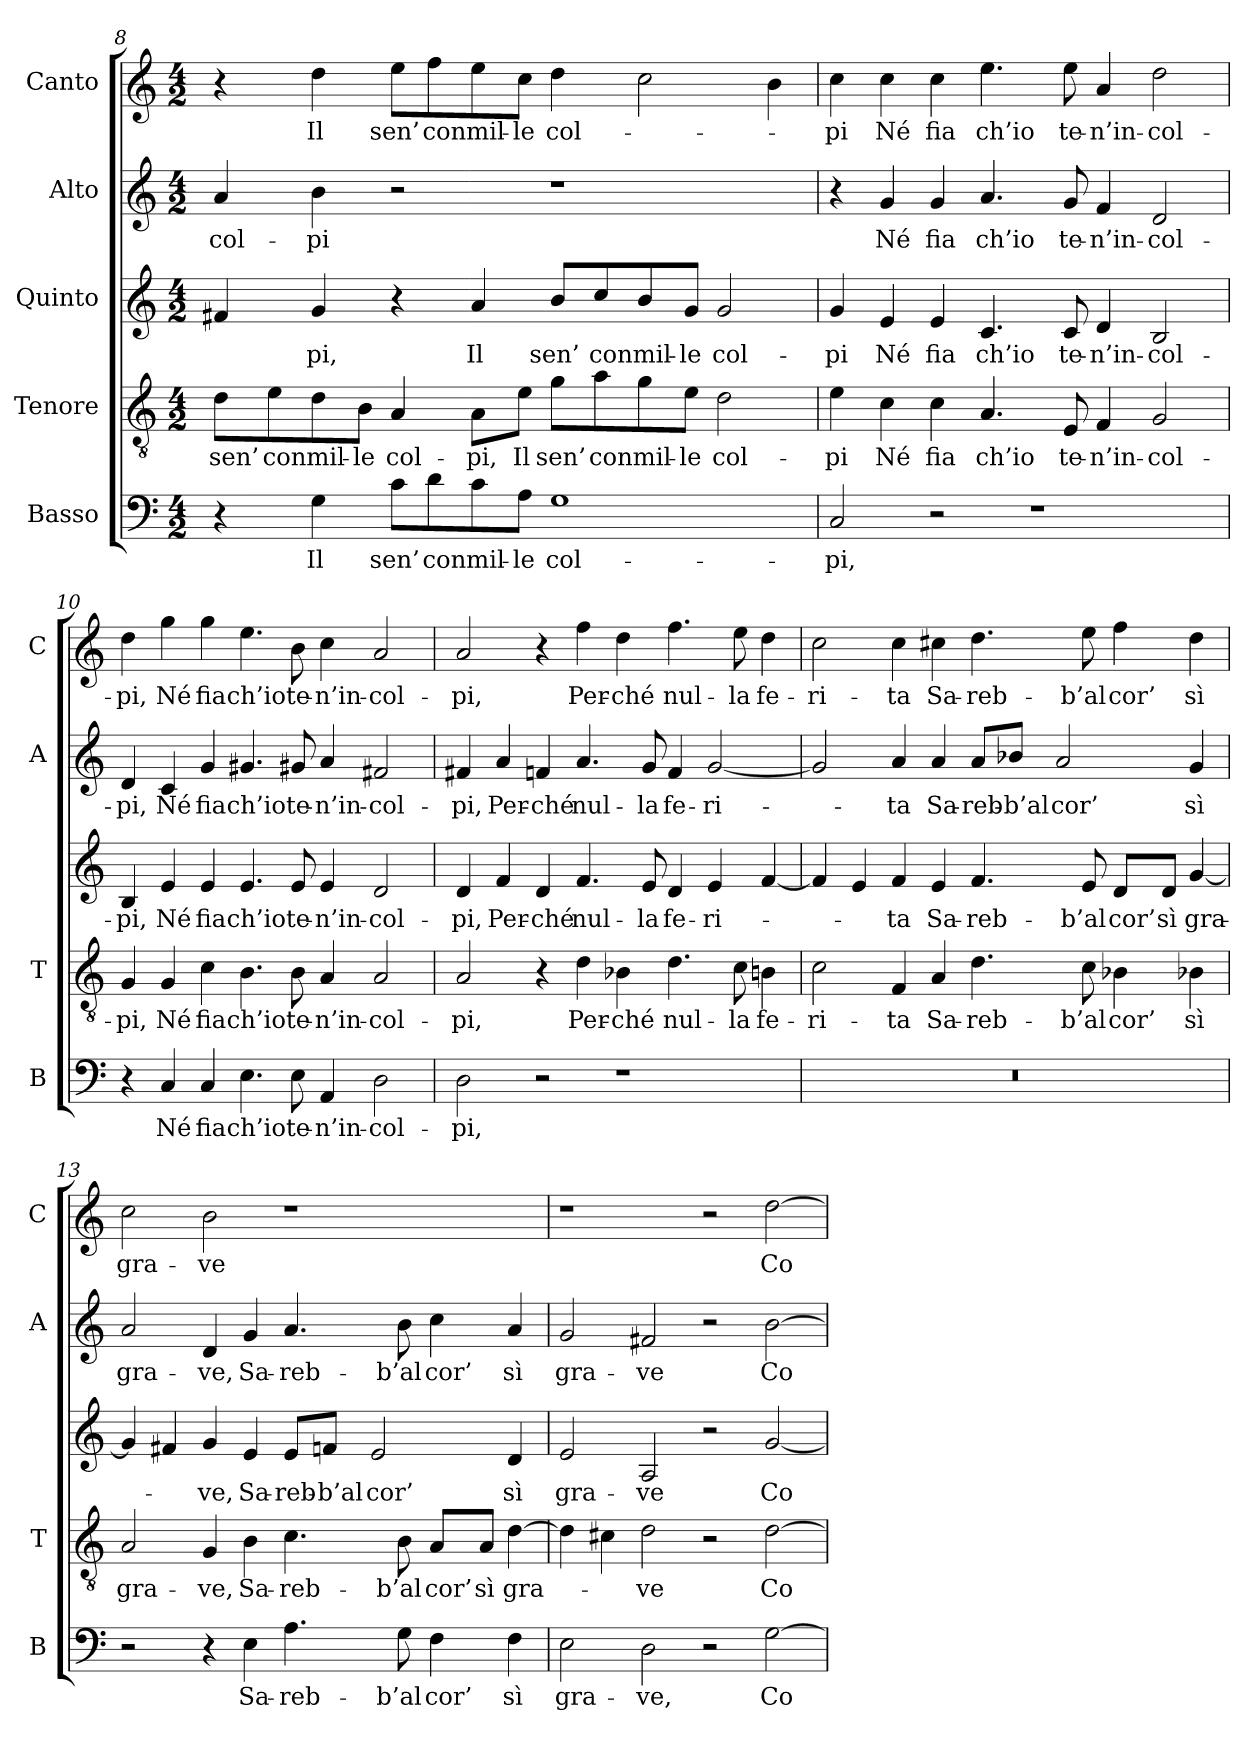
**kern	**text	**kern	**text	**kern	**text	**kern	**text	**kern	**text
*part5	*part5	*part4	*part4	*part3	*part3	*part2	*part2	*part1	*part1
*staff5	*staff5	*staff4	*staff4	*staff3	*staff3	*staff2	*staff2	*staff1	*staff1
*I"Basso	*	*I"Tenore	*	*I"Quinto	*	*I"Alto	*	*I"Canto	*
*I'B	*	*I'T	*	*	*	*I'A	*	*I'C	*
*clefF4	*	*clefGv2	*	*clefG2	*	*clefG2	*	*clefG2	*
*k[]	*	*k[]	*	*k[]	*	*k[]	*	*k[]	*
*M4/2	*	*M4/2	*	*M4/2	*	*M4/2	*	*M4/2	*
=8	=8	=8	=8	=8	=8	=8	=8	=8	=8
4r	.	8d\L	sen’	4f#X	.	4a	col-	4r	.
.	.	8e\	con	.	.	.	.	.	.
4G	Il	8d\	mil-	4g	-pi,	4b	-pi	4dd	Il
.	.	8B\J	-le	.	.	.	.	.	.
8c\L	sen’	4A	col-	4r	.	2r	.	8ee\L	sen’
8d\	con	.	.	.	.	.	.	8ff\	con
8c\	mil-	8A\L	-pi,	4a	Il	.	.	8ee\	mil-
8A\J	-le	8e\J	Il	.	.	.	.	8cc\J	-le
1G	col-	8g\L	sen’	8b/L	sen’	1r	.	4dd	col-
.	.	8a\	con	8cc/	con	.	.	.	.
.	.	8g\	mil-	8b/	mil-	.	.	2cc	.
.	.	8e\J	-le	8g/J	-le	.	.	.	.
.	.	2d	col-	2g	col-	.	.	.	.
.	.	.	.	.	.	.	.	4b	.
=9	=9	=9	=9	=9	=9	=9	=9	=9	=9
2C	-pi,	4e	-pi	4g	-pi	4r	.	4cc	-pi
.	.	4c	Né	4e	Né	4g	Né	4cc	Né
2r	.	4c	fia	4e	fia	4g	fia	4cc	fia
.	.	4.A	ch’io	4.c	ch’io	4.a	ch’io	4.ee	ch’io
1r	.	.	.	.	.	.	.	.	.
.	.	8E	te-	8c	te-	8g	te-	8ee	te-
.	.	4F	-n’in-	4d	-n’in-	4f	-n’in-	4a	-n’in-
.	.	2G	-col-	2B	-col-	2d	-col-	2dd	-col-
=10	=10	=10	=10	=10	=10	=10	=10	=10	=10
4r	.	4G	-pi,	4B	-pi,	4d	-pi,	4dd	-pi,
4C	Né	4G	Né	4e	Né	4c	Né	4gg	Né
4C	fia	4c	fia	4e	fia	4g	fia	4gg	fia
4.E	ch’io	4.B	ch’io	4.e	ch’io	4.g#X	ch’io	4.ee	ch’io
8E	te-	8B	te-	8e	te-	8g#X	te-	8b	te-
4AA	-n’in-	4A	-n’in-	4e	-n’in-	4a	-n’in-	4cc	-n’in-
2D	-col-	2A	-col-	2d	-col-	2f#X	-col-	2a	-col-
=11	=11	=11	=11	=11	=11	=11	=11	=11	=11
2D	-pi,	2A	-pi,	4d	-pi,	4f#X	-pi,	2a	-pi,
.	.	.	.	4f	Per-	4a	Per-	.	.
2r	.	4r	.	4d	-ché	4fn	-ché	4r	.
.	.	4d	Per-	4.f	nul-	4.a	nul-	4ff	Per-
1r	.	4B-X	-ché	.	.	.	.	4dd	-ché
.	.	.	.	8e	-la	8g	-la	.	.
.	.	4.d	nul-	4d	fe-	4f	fe-	4.ff	nul-
.	.	.	.	4e	-ri-	[2g	-ri-	.	.
.	.	8c	-la	.	.	.	.	8ee	-la
.	.	4Bn	fe-	[4f	.	.	.	4dd	fe-
=12	=12	=12	=12	=12	=12	=12	=12	=12	=12
0r	.	2c	-ri-	4f]	.	2g]	.	2cc	-ri-
.	.	.	.	4e	.	.	.	.	.
.	.	4F	-ta	4f	-ta	4a	-ta	4cc	-ta
.	.	4A	Sa-	4e	Sa-	4a	Sa-	4cc#X	Sa-
.	.	4.d	-reb-	4.f	-reb-	8a/L	-reb-	4.dd	-reb-
.	.	.	.	.	.	8b-X/J	-b’al	.	.
.	.	.	.	.	.	2a	cor’	.	.
.	.	8c	-b’al	8e	-b’al	.	.	8ee	-b’al
.	.	4B-X	cor’	8d/L	cor’	.	.	4ff	cor’
.	.	.	.	8d/J	sì	.	.	.	.
.	.	4B-X	sì	[4g	gra-	4g	sì	4dd	sì
=13	=13	=13	=13	=13	=13	=13	=13	=13	=13
2r	.	2A	gra-	4g]	.	2a	gra-	2cc	gra-
.	.	.	.	4f#X	.	.	.	.	.
4r	.	4G	-ve,	4g	-ve,	4d	-ve,	2b	-ve
4E	Sa-	4B	Sa-	4e	Sa-	4g	Sa-	.	.
4.A	-reb-	4.c	-reb-	8e/L	-reb-	4.a	-reb-	1r	.
.	.	.	.	8fn/J	-b’al	.	.	.	.
.	.	.	.	2e	cor’	.	.	.	.
8G	-b’al	8B	-b’al	.	.	8b	-b’al	.	.
4F	cor’	8A/L	cor’	.	.	4cc	cor’	.	.
.	.	8A/J	sì	.	.	.	.	.	.
4F	sì	[4d	gra-	4d	sì	4a	sì	.	.
=14	=14	=14	=14	=14	=14	=14	=14	=14	=14
2E	gra-	4d]	.	2e	gra-	2g	gra-	1r	.
.	.	4c#X	.	.	.	.	.	.	.
2D	-ve,	2d	-ve	2A	-ve	2f#X	-ve	.	.
2r	.	2r	.	2r	.	2r	.	2r	.
[2G	Co-	[2d	Co-	[2g	Co-	[2b	Co-	[2dd	Co-
=	=	=	=	=	=	=	=	=	=
*-	*-	*-	*-	*-	*-	*-	*-	*-	*-
